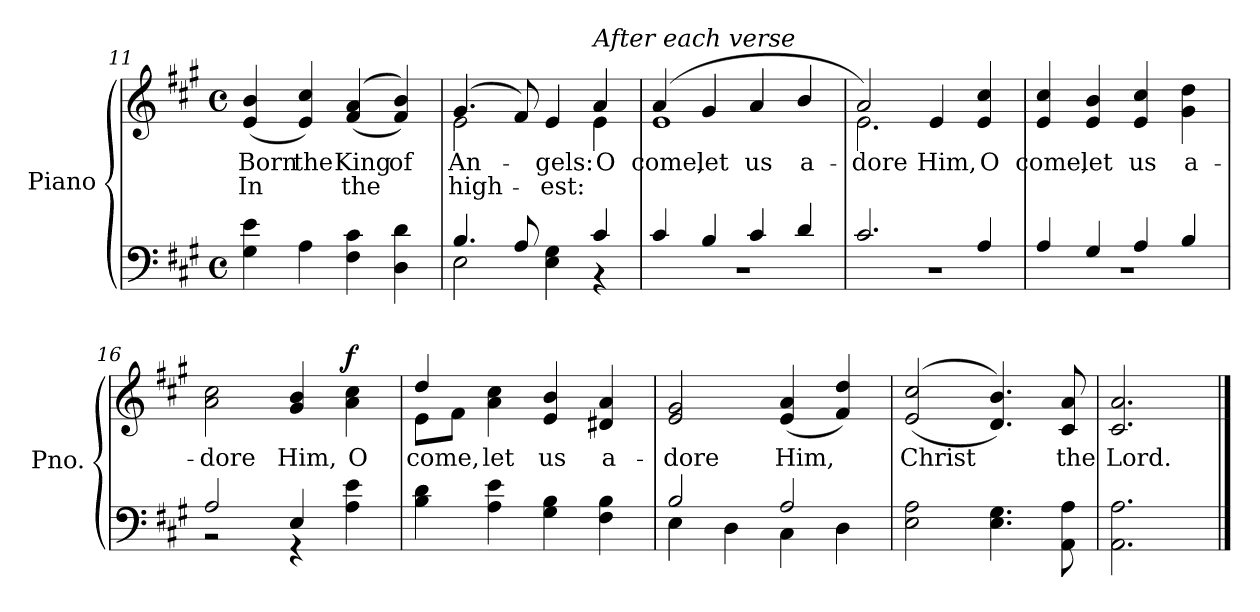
**kern	**kern	**text	**text	**dynam
*part1	*part1	*part1	*part1	*part1
*staff2	*staff1	*staff1	*staff1	*staff1/2
*I"Piano	*	*	*	*
*I'Pno.	*	*	*	*
*clefF4	*clefG2	*	*	*
*k[f#c#g#]	*k[f#c#g#]	*	*	*
*A:	*A:	*	*	*
*M4/4	*M4/4	*	*	*
*met(c)	*met(c)	*	*	*
=11	=11	=11	=11	=11
!	!	!LO:LY:b:color=#000000	!LO:LY:b:color=#000000	!
4G#i\ 4ei	(4ei/ 4bi	Born	In	.
!	!	!LO:LY:b:color=#000000	!	!
4Ai\	4ei/ 4cc#i)	the	.	.
!	!	!LO:LY:b:color=#000000	!LO:LY:b:color=#000000	!
4F#i\ 4c#i	((4f#i/ 4ai	King	the	.
!	!	!LO:LY:b:color=#000000	!	!
4Di\ 4di	4f#i/ 4bi))	of	.	.
=12	=12	=12	=12	=12
*^	*	*	*	*
!	!	!	!LO:LY:b:color=#000000	!LO:LY:b:color=#000000	!
*	*	*^	*	*	*
4.Bi/	2Ei\	(4.g#i/	2ei\	An-	high-	.
8Ai/	.	8f#i/)	.	.	.	.
!	!	!	!	!LO:LY:b:color=#000000	!LO:LY:b:color=#000000	!
4Ei\ 4G#i	4ryy	4ei/	4ryy	-gels:	-est:	.
!	!	!LO:TX:a:i:t=After each verse	!	!	!	!
!	!	!	!	!LO:LY:b:color=#000000	!	!
4c#i/	4r	4ai/	4ei\	O	.	.
=13	=13	=13	=13	=13	=13	=13
!	!	!	!	!LO:LY:b:color=#000000	!	!
4c#i/	1r	(4ai/	1ei	come,	.	.
!	!	!	!	!LO:LY:b:color=#000000	!	!
4Bi/	.	4g#i/	.	let	.	.
!	!	!	!	!LO:LY:b:color=#000000	!	!
4c#i/	.	4ai/	.	us	.	.
!	!	!	!	!LO:LY:b:color=#000000	!	!
4di/	.	4bi/	.	a-	.	.
!!LO:LB:g=z	!!
=14	=14	=14	=14	=14	=14	=14
!	!	!	!	!LO:LY:b:color=#000000	!	!
2.c#i/	1r	2ai/)	2.ei\	-dore	.	.
!	!	!	!	!LO:LY:b:color=#000000	!	!
.	.	4ei/	.	Him,	.	.
!	!	!	!	!LO:LY:b:color=#000000	!	!
4Ai/	.	4ei/ 4cc#i	4ryy	O	.	.
*	*	*v	*v	*	*	*
=15	=15	=15	=15	=15	=15
*	*	*^	*	*	*
!	!	!	!	!LO:LY:b:color=#000000	!	!
*	*	*v	*v	*	*	*
4Ai/	1r	4ei/ 4cc#i	come,	.	.
!	!	!	!LO:LY:b:color=#000000	!	!
4G#i/	.	4ei/ 4bi	let	.	.
!	!	!	!LO:LY:b:color=#000000	!	!
4Ai/	.	4ei/ 4cc#i	us	.	.
!	!	!	!LO:LY:b:color=#000000	!	!
4Bi/	.	4g#i\ 4ddi	a-	.	.
=16	=16	=16	=16	=16	=16
!	!	!	!LO:LY:b:color=#000000	!	!
2Ai/	2r	2ai\ 2cc#i	-dore	.	.
!	!	!	!LO:LY:b:color=#000000	!	!
4Ei/	4r	4g#i/ 4bi	Him,	.	.
!	!	!	!LO:LY:b:color=#000000	!	!
4Ai\ 4ei	4ryy	4ai\ 4cc#i	O	.	f
*v	*v	*	*	*	*
=17	=17	=17	=17	=17
*^	*	*	*	*
!	!	!	!LO:LY:b:color=#000000	!	!
*v	*v	*^	*	*	*
4Bi\ 4di	4ddi/	8ei\L	come,	.	.
.	.	8f#i\J	.	.	.
!	!	!	!LO:LY:b:color=#000000	!	!
4Ai\ 4ei	4ai\ 4cc#i	2.ryy	let	.	.
!	!	!	!LO:LY:b:color=#000000	!	!
4G#i\ 4Bi	4ei/ 4bi	.	us	.	.
!	!	!	!LO:LY:b:color=#000000	!	!
4F#i\ 4Bi	4d#Xi/ 4ai	.	a-	.	.
*	*v	*v	*	*	*
=18	=18	=18	=18	=18
*^	*	*	*	*
!	!	!	!LO:LY:b:color=#000000	!	!
2Bi/	4Ei\	2ei/ 2g#i	-dore	.	.
.	4Di\	.	.	.	.
!	!	!	!LO:LY:b:color=#000000	!	!
2Ai/	4C#i\	(4ei/ 4ai	Him,	.	.
.	4Di\	4f#i/ 4ddi)	.	.	.
*v	*v	*	*	*	*
=19	=19	=19	=19	=19
*^	*	*	*	*
!	!	!	!LO:LY:b:color=#000000	!	!
*v	*v	*	*	*	*
2Ei\ 2Ai	((2ei/ 2cc#i	Christ	.	.
4.Ei\ 4.G#i	4.di/ 4.bi))	.	.	.
!	!	!LO:LY:b:color=#000000	!	!
8AAi\ 8Ai	8c#i/ 8ai	the	.	.
=20	=20	=20	=20	=20
!	!	!LO:LY:b:color=#000000	!	!
2.AAi\ 2.Ai	2.c#i/ 2.ai	Lord.	.	.
==	==	==	==	==
*-	*-	*-	*-	*-
